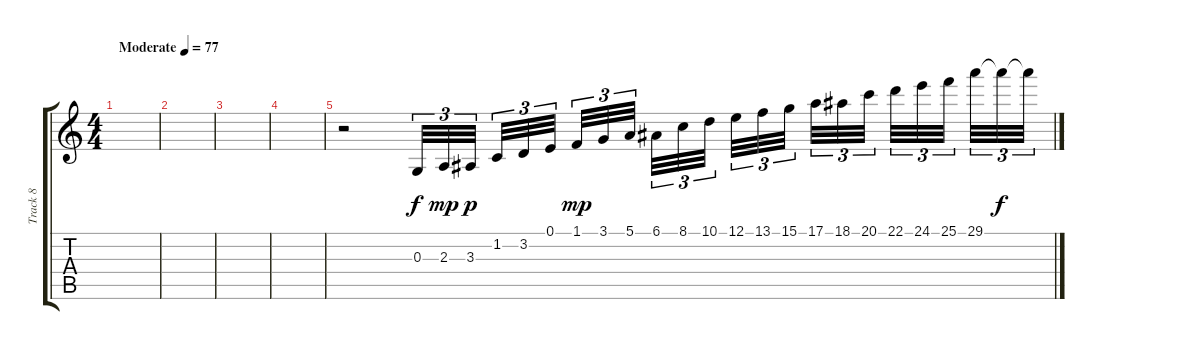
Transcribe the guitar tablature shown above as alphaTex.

\track ("Track 8" "Track 8") {instrument orchestralharp}
\staff {score tabs}
\tuning (E4 B3 G3 D3 A2 E2) {hide}
\ts (4 4)
\tempo (77 "Moderate")
\clef g2
\ks c
|
|
|
|
r.2 0.3.32{tu (3 2)} 2.3.32{tu (3 2) dy mp} 3.3.32{tu (3 2) dy p beam splitsecondary} 1.2.32{tu (3 2)} 3.2.32{tu (3 2)} 0.1.32{tu (3 2) beam splitsecondary} 1.1.32{tu (3 2) dy mp} 3.1.32{tu (3 2)} 5.1.32{tu (3 2) beam splitsecondary} 6.1.32{tu (3 2)} 8.1.32{tu (3 2)} 10.1.32{tu (3 2)} 12.1.32{tu (3 2)} 13.1.32{tu (3 2)} 15.1.32{tu (3 2) beam splitsecondary} 17.1.32{tu (3 2)} 18.1.32{tu (3 2)} 20.1.32{tu (3 2) beam splitsecondary} 22.1.32{tu (3 2)} 24.1.32{tu (3 2)} 25.1.32{tu (3 2) beam splitsecondary} 29.1.32{tu (3 2)} 29.1{t}.32{tu (3 2) dy f} 29.1{t}.32{tu (3 2)}
